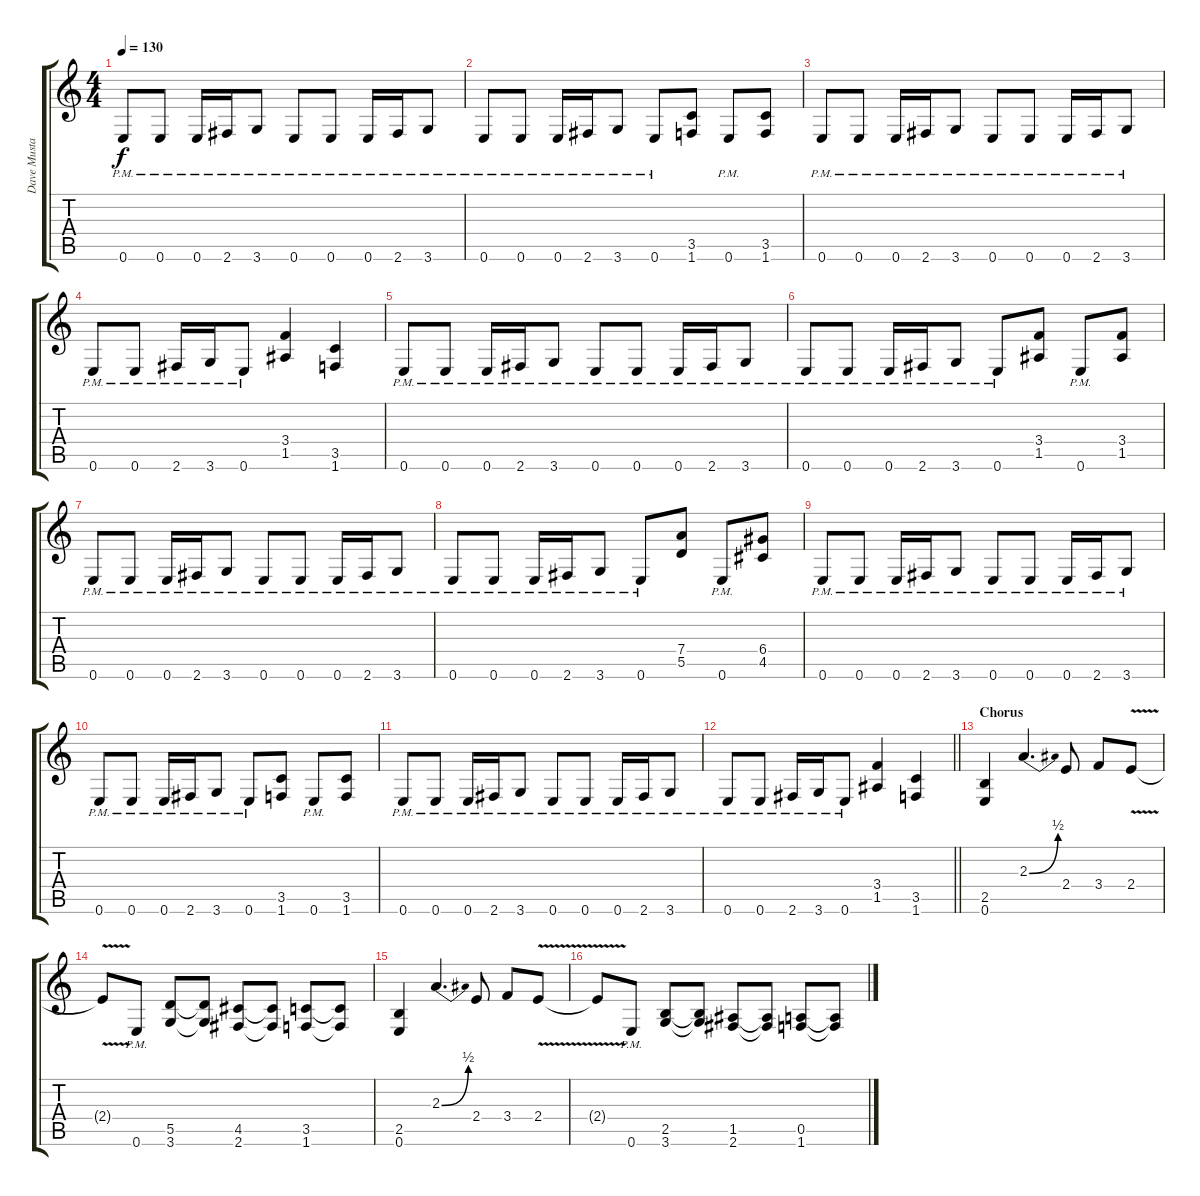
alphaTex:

\track ("Dave Mustaine" "Dave Musta") {instrument distortionguitar}
\staff {score tabs}
\tuning (E4 B3 G3 D3 A2 E2) {hide}
\ts (4 4)
\tempo 130
\clef g2
\ks c
0.6{pm}.8{dy f} 0.6{pm}.8 0.6{pm}.16 2.6{pm}.16 3.6{pm}.8 0.6{pm}.8 0.6{pm}.8 0.6{pm}.16 2.6{pm}.16 3.6{pm}.8 |
0.6{pm}.8 0.6{pm}.8 0.6{pm}.16 2.6{pm}.16 3.6{pm}.8 0.6{pm}.8 (3.5 1.6).8 0.6{pm}.8 (3.5 1.6).8 |
0.6{pm}.8 0.6{pm}.8 0.6{pm}.16 2.6{pm}.16 3.6{pm}.8 0.6{pm}.8 0.6{pm}.8 0.6{pm}.16 2.6{pm}.16 3.6{pm}.8 |
0.6{pm}.8 0.6{pm}.8 2.6{pm}.16 3.6{pm}.16 0.6{pm}.8 (3.4 1.5).4 (3.5 1.6).4 |
0.6{pm}.8 0.6{pm}.8 0.6{pm}.16 2.6{pm}.16 3.6{pm}.8 0.6{pm}.8 0.6{pm}.8 0.6{pm}.16 2.6{pm}.16 3.6{pm}.8 |
0.6{pm}.8 0.6{pm}.8 0.6{pm}.16 2.6{pm}.16 3.6{pm}.8 0.6{pm}.8 (3.4 1.5).8 0.6{pm}.8 (3.4 1.5).8 |
0.6{pm}.8 0.6{pm}.8 0.6{pm}.16 2.6{pm}.16 3.6{pm}.8 0.6{pm}.8 0.6{pm}.8 0.6{pm}.16 2.6{pm}.16 3.6{pm}.8 |
0.6{pm}.8 0.6{pm}.8 0.6{pm}.16 2.6{pm}.16 3.6{pm}.8 0.6{pm}.8 (7.4 5.5).8 0.6{pm}.8 (6.4 4.5).8 |
0.6{pm}.8 0.6{pm}.8 0.6{pm}.16 2.6{pm}.16 3.6{pm}.8 0.6{pm}.8 0.6{pm}.8 0.6{pm}.16 2.6{pm}.16 3.6{pm}.8 |
0.6{pm}.8 0.6{pm}.8 0.6{pm}.16 2.6{pm}.16 3.6{pm}.8 0.6{pm}.8 (3.5 1.6).8 0.6{pm}.8 (3.5 1.6).8 |
0.6{pm}.8 0.6{pm}.8 0.6{pm}.16 2.6{pm}.16 3.6{pm}.8 0.6{pm}.8 0.6{pm}.8 0.6{pm}.16 2.6{pm}.16 3.6{pm}.8 |
\barLineRight lightlight
0.6{pm}.8 0.6{pm}.8 2.6{pm}.16 3.6{pm}.16 0.6{pm}.8 (3.4 1.5).4 (3.5 1.6).4 |
\section ("" "Chorus")
(2.5 0.6).4 2.3{be (bend 0 0 60 2)}.4{d} 2.4.8 3.4.8 2.4{v}.8 |
2.4{t}.8 0.6{pm}.8 (5.5 3.6).8 (5.5{t} 3.6{t}).8 (4.5 2.6).8 (4.5{t} 2.6{t}).8 (3.5 1.6).8 (3.5{t} 1.6{t}).8 |
(2.5 0.6).4 2.3{be (bend 0 0 60 2)}.4{d} 2.4.8 3.4.8 2.4{v}.8 |
2.4{t}.8 0.6{pm}.8 (2.5 3.6).8 (2.5{t} 3.6{t}).8 (1.5 2.6).8 (1.5{t} 2.6{t}).8 (0.5 1.6).8 (0.5{t} 1.6{t}).8
